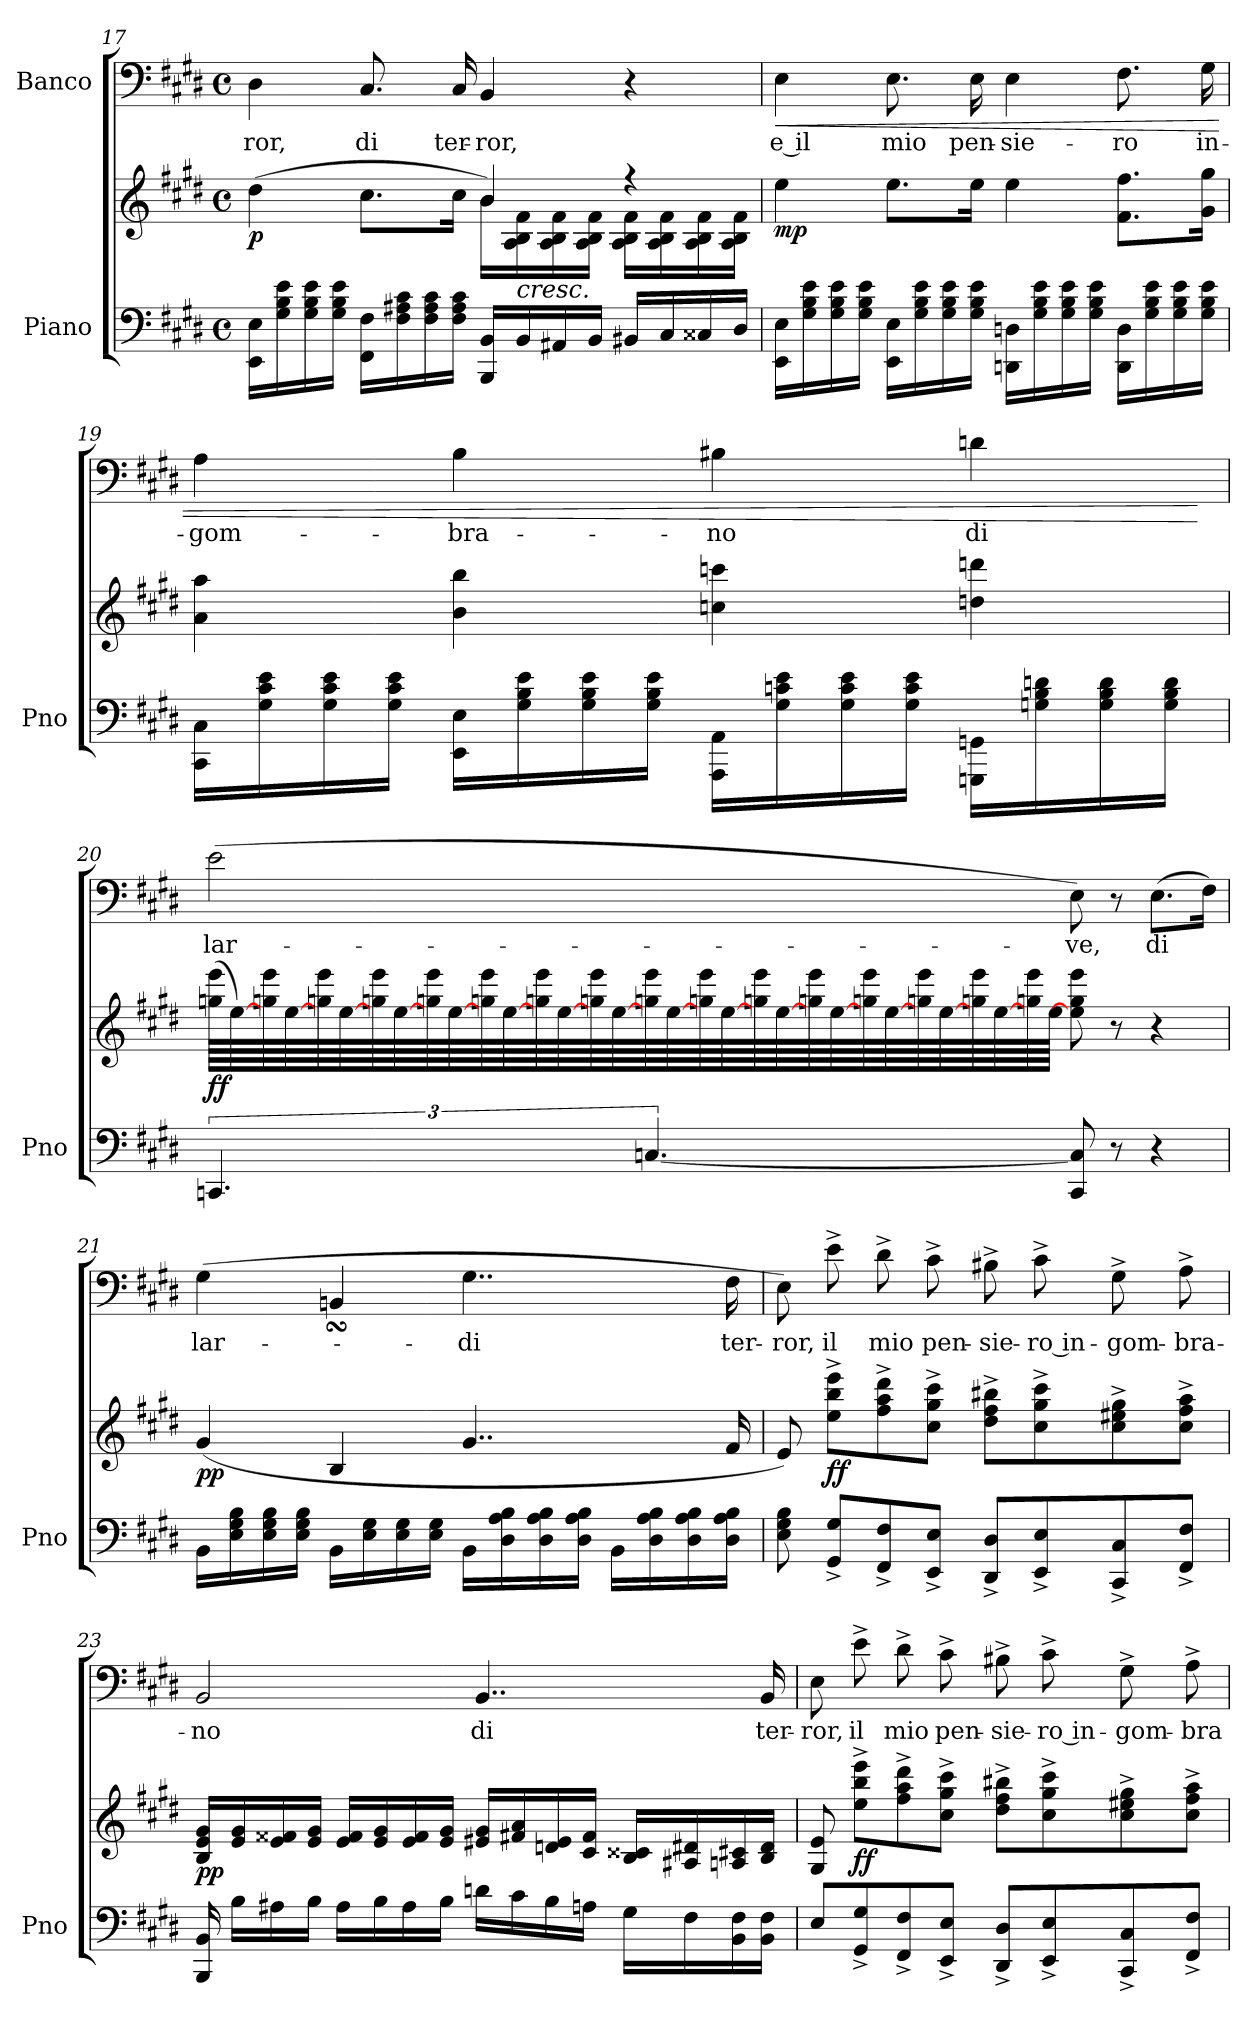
**kern	**kern	**dynam	**kern	**text	**dynam
*part2	*part2	*part2	*part1	*part1	*part1
*staff3	*staff2	*staff2/3	*staff1	*staff1	*staff1
*I"Piano	*	*	*I"Banco	*	*
*I'Pno	*	*	*	*	*
!!LO:PB:g=z
*clefF4	*clefG2	*	*clefF4	*	*
*k[f#c#g#d#]	*k[f#c#g#d#]	*	*k[f#c#g#d#]	*	*
*M4/4	*M4/4	*	*M4/4	*	*
*met(c)	*met(c)	*	*met(c)	*	*
=17	=17	=17	=17	=17	=17
*	*^	*	*	*	*
!	!	!	!LO:DY:b	!	!	!
16EE\ 16E\LL	(4dd#\	2ryy	p	4D#\	-ror,	.
16G#\ 16B\ 16e\	.	.	.	.	.	.
16G#\ 16B\ 16e\	.	.	.	.	.	.
16G#\ 16B\ 16e\JJ	.	.	.	.	.	.
16FF#\ 16F#\LL	8.cc#\L	.	.	8.C#/	di	.
16F#\ 16A#X\ 16c#\	.	.	.	.	.	.
16F#\ 16A#\ 16c#\	.	.	.	.	.	.
16F#\ 16A#\ 16c#\JJ	16cc#\Jk	.	.	16C#/	ter-	.
16BBB/ 16BB/LL	4b/)	16b\LL	.	4BB/	-ror,	.
!	!	!	!LO:HP:b	!	!	!
16BB/	.	16A\ 16B\ 16f#\	<	.	.	.
16AA#X/	.	16A\ 16B\ 16f#\	.	.	.	.
16BB/JJ	.	16A\ 16B\ 16f#\JJ	.	.	.	.
16BB#X/LL	4r	16A\ 16B\ 16f#\LL	.	4r	.	.
16C#/	.	16A\ 16B\ 16f#\	.	.	.	.
16C##X/	.	16A\ 16B\ 16f#\	.	.	.	.
16D#/JJ	.	16A\ 16B\ 16f#\JJ	.	.	.	.
=18	=18	=18	=18	=18	=18	=18
!	!	!	!LO:DY:b	!	!	!LO:HP:b
*	*v	*v	*	*	*	*
16EE\ 16E\LL	4ee\	mp	4E\	e il	<
16G#\ 16B\ 16e\	.	.	.	.	.
16G#\ 16B\ 16e\	.	.	.	.	.
16G#\ 16B\ 16e\JJ	.	.	.	.	.
16EE\ 16E\LL	8.ee\L	.	8.E\	mio	.
16G#\ 16B\ 16e\	.	.	.	.	.
16G#\ 16B\ 16e\	.	.	.	.	.
16G#\ 16B\ 16e\JJ	16ee\Jk	.	16E\	pen-	.
16DDn\ 16Dn\LL	4ee\	.	4E\	-sie-	.
16G#\ 16B\ 16e\	.	.	.	.	.
16G#\ 16B\ 16e\	.	.	.	.	.
16G#\ 16B\ 16e\JJ	.	.	.	.	.
16DD\ 16D\LL	8.f#\ 8.ff#\L	.	8.F#\	-ro	.
16G#\ 16B\ 16e\	.	.	.	.	.
16G#\ 16B\ 16e\	.	.	.	.	.
16G#\ 16B\ 16e\JJ	16g#\ 16gg#\Jk	.	16G#\	in-	.
!!LO:LB:g=z
=19	=19	=19	=19	=19	=19
16CC#\ 16C#\LL	4a\ 4aa\	.	4A\	-gom-	.
16G#\ 16c#\ 16e\	.	.	.	.	.
16G#\ 16c#\ 16e\	.	.	.	.	.
16G#\ 16c#\ 16e\JJ	.	.	.	.	.
16EE\ 16E\LL	4b\ 4bb\	.	4B\	-bra-	.
16G#\ 16B\ 16e\	.	.	.	.	.
16G#\ 16B\ 16e\	.	.	.	.	.
16G#\ 16B\ 16e\JJ	.	.	.	.	.
16AAA\ 16AA\LL	4ccn\ 4cccn\	.	4B#X\	-no	.
16G#\ 16cn\ 16e\	.	.	.	.	.
16G#\ 16c\ 16e\	.	.	.	.	.
16G#\ 16c\ 16e\JJ	.	.	.	.	.
16GGGn\ 16GGn\LL	4ddn\ 4dddn\	.	4dn\	di	.
16Gn\ 16B\ 16dn\	.	.	.	.	.
16G\ 16B\ 16d\	.	.	.	.	.
16G\ 16B\ 16d\JJ	.	.	.	.	.
.	.	[	.	.	[
=20	=20	=20	=20	=20	=20
!	!	!LO:DY:b	!	!	!
*	*tremolo	*	*	*	*
6.CCn/	(64ggn\ 64eee\LLLL	ff	(2e\	lar-	.
.	[64ee\)	.	.	.	.
.	64ggn\ 64eee\	.	.	.	.
.	[64ee\)	.	.	.	.
.	64ggn\ 64eee\	.	.	.	.
.	[64ee\)	.	.	.	.
.	64ggn\ 64eee\	.	.	.	.
.	[64ee\)	.	.	.	.
.	64ggn\ 64eee\	.	.	.	.
.	[64ee\)	.	.	.	.
.	64ggn\ 64eee\	.	.	.	.
.	[64ee\)	.	.	.	.
.	64ggn\ 64eee\	.	.	.	.
.	[64ee\)	.	.	.	.
.	64ggn\ 64eee\	.	.	.	.
.	[64ee\)	.	.	.	.
[6.Cn/	64ggn\ 64eee\	.	.	.	.
.	[64ee\)	.	.	.	.
.	64ggn\ 64eee\	.	.	.	.
.	[64ee\)	.	.	.	.
.	64ggn\ 64eee\	.	.	.	.
.	[64ee\)	.	.	.	.
.	64ggn\ 64eee\	.	.	.	.
.	[64ee\)	.	.	.	.
.	64ggn\ 64eee\	.	.	.	.
.	[64ee\)	.	.	.	.
.	64ggn\ 64eee\	.	.	.	.
.	[64ee\)	.	.	.	.
.	64ggn\ 64eee\	.	.	.	.
.	[64ee\)	.	.	.	.
.	64ggn\ 64eee\	.	.	.	.
.	64ee\)JJJJ	.	.	.	.
*	*Xtremolo	*	*	*	*
8CC/ 8C/]	8ee\] 8gg\ 8eee\	.	8E\)	-ve,	.
.	.	.	.	.	.
.	.	.	.	.	.
.	.	.	.	.	.
.	.	.	.	.	.
.	.	.	.	.	.
.	.	.	.	.	.
.	.	.	.	.	.
8r	8r	.	8r	.	.
.	.	.	.	.	.
.	.	.	.	.	.
.	.	.	.	.	.
.	.	.	.	.	.
.	.	.	.	.	.
.	.	.	.	.	.
.	.	.	.	.	.
4r	4r	.	(8.E\L	di	.
.	.	.	16F#\Jk)	.	.
=21	=21	=21	=21	=21	=21
!	!	!LO:DY:b	!	!	!
16BB\LL	(>4g#/	pp	(4G#\	lar-	.
16E\ 16G#\ 16B\	.	.	.	.	.
16E\ 16G#\ 16B\	.	.	.	.	.
16E\ 16G#\ 16B\JJ	.	.	.	.	.
16BB\LL	4B/	.	4AA#X/yysSSs 4BB/sSSs	-ve e	.
16E\ 16G#\	.	.	.	.	.
16E\ 16G#\	.	.	.	.	.
16E\ 16G#\JJ	.	.	.	.	.
16BB\LL	4..g#/	.	4..G#\	di	.
16D#\ 16A\ 16B\	.	.	.	.	.
16D#\ 16A\ 16B\	.	.	.	.	.
16D#\ 16A\ 16B\JJ	.	.	.	.	.
16BB\LL	.	.	.	.	.
16D#\ 16A\ 16B\	.	.	.	.	.
16D#\ 16A\ 16B\	.	.	.	.	.
16D#\ 16A\ 16B\JJ	16f#/	.	16F#\	ter-	.
!!LO:LB:g=z
=22	=22	=22	=22	=22	=22
8E\ 8G#\ 8B\	8e/)	.	8E\)	-ror,	.
!	!	!LO:DY:b	!	!	!
8GG#/^ 8G#/^L	8ee\^ 8bb\^ 8eee\^L	ff	8e^\	il	.
8FF#/^ 8F#/^	8ff#\^ 8aa\^ 8ddd#\^	.	8d#^\	mio	.
8EE/^ 8E/^J	8cc#\^ 8gg#\^ 8ccc#\^J	.	8c#^\	pen-	.
8DD#/^ 8D#/^L	8dd#\^ 8ff#\^ 8bb#X\^L	.	8B#X^\	-sie-	.
8EE/^ 8E/^	8cc#\^ 8gg#\^ 8ccc#\^	.	8c#^\	-ro in-	.
8CC#/^ 8C#/^	8cc#\^ 8ee#X\^ 8gg#\^	.	8G#^\	-gom-	.
8FF#/^ 8F#/^J	8cc#\^ 8ff#\^ 8aa\^J	.	8A^\	-bra-	.
=23	=23	=23	=23	=23	=23
!	!	!LO:DY:b	!	!	!
16BBB/ 16BB/	16B/ 16e/ 16g#/LL	pp	2BB/	-no	.
16B\LL	16e/ 16g#/	.	.	.	.
16A#X\	16e/ 16f##X/	.	.	.	.
16B\JJ	16e/ 16g#/JJ	.	.	.	.
16A#\LL	16e/ 16f##/LL	.	.	.	.
16B\	16e/ 16g#/	.	.	.	.
16A#\	16e/ 16f##/	.	.	.	.
16B\JJ	16e/ 16g#/JJ	.	.	.	.
16dn\LL	16e#X/ 16g#/LL	.	4..BB/	di	.
16c#\	16f#X/ 16a/	.	.	.	.
16B\	16dn/ 16e#/	.	.	.	.
16An\JJ	16c#/ 16f#/JJ	.	.	.	.
16G#\LL	16B/ 16c##X/LL	.	.	.	.
16F#\	16A#X/ 16d#X/	.	.	.	.
16BB\ 16F#\	16An/ 16c#X/	.	.	.	.
16BB\ 16F#\JJ	16B/ 16d#/JJ	.	16BB/	ter-	.
!!LO:PB:g=z
=24	=24	=24	=24	=24	=24
8E/L	8G#/ 8e/	.	8E\	-ror,	.
!	!	!LO:DY:b	!	!	!
8GG#/^ 8G#/^	8ee\^ 8bb\^ 8eee\^L	ff	8e^\	il	.
8FF#/^ 8F#/^	8ff#\^ 8aa\^ 8ddd#\^	.	8d#^\	mio	.
8EE/^ 8E/^J	8cc#\^ 8gg#\^ 8ccc#\^J	.	8c#^\	pen-	.
8DD#/^ 8D#/^L	8dd#\^ 8ff#\^ 8bb#X\^L	.	8B#X^\	-sie-	.
8EE/^ 8E/^	8cc#\^ 8gg#\^ 8ccc#\^	.	8c#^\	-ro in-	.
8CC#/^ 8C#/^	8cc#\^ 8ee#X\^ 8gg#\^	.	8G#^\	-gom-	.
8FF#/^ 8F#/^J	8cc#\^ 8ff#\^ 8aa\^J	.	8A^\	-bra-	.
=	=	=	=	=	=
*-	*-	*-	*-	*-	*-
